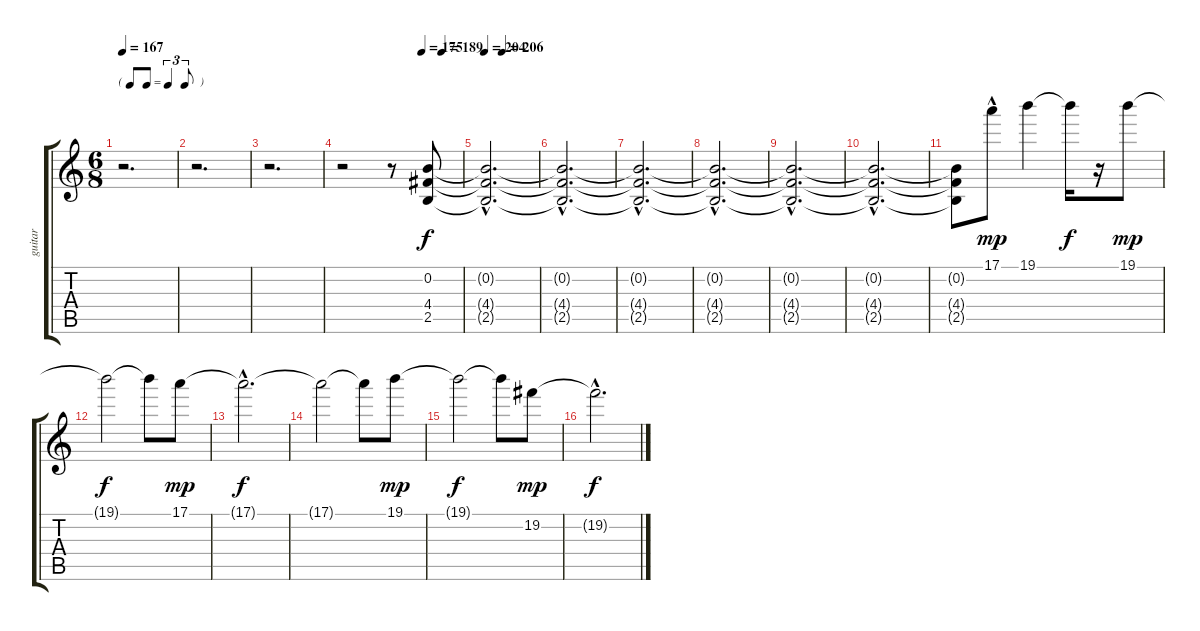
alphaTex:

\track ("guitar" "guitar") {instrument distortionguitar}
\staff {score tabs}
\tuning (E4 B3 G3 D3 A2 E2) {hide}
\ts (6 8)
\tf triplet8th
\tempo 167
\clef g2
\ks c
r.2{d dy f} |
r.2{d} |
r.2{d} |
\tempo (175 0.6666666666666666)
\tempo (189 0.8333333333333334)
r.2 r.8 (0.2 4.4 2.5).8{volume 10} |
\tempo 204
\tempo (206 0.3333333333333333)
(0.2{hac t} 4.4{hac t} 2.5{hac t}).2{d} |
(0.2{hac t} 4.4{hac t} 2.5{hac t}).2{d} |
(0.2{hac t} 4.4{hac t} 2.5{hac t}).2{d} |
(0.2{hac t} 4.4{hac t} 2.5{hac t}).2{d} |
(0.2{hac t} 4.4{hac t} 2.5{hac t}).2{d} |
(0.2{hac t} 4.4{hac t} 2.5{hac t}).2{d} |
(0.2{t} 4.4{t} 2.5{t}).8 17.1{hac}.8{dy mp} 19.1.4 19.1{t}.16{dy f} r.16 19.1.8{dy mp} |
19.1{t}.2{dy f} 19.1{t}.8 17.1.8{dy mp} |
17.1{hac t}.2{d dy f} |
17.1{t}.2 17.1{t}.8 19.1.8{dy mp} |
19.1{t}.2{dy f} 19.1{t}.8 19.2.8{dy mp} |
19.2{hac t}.2{d dy f}
